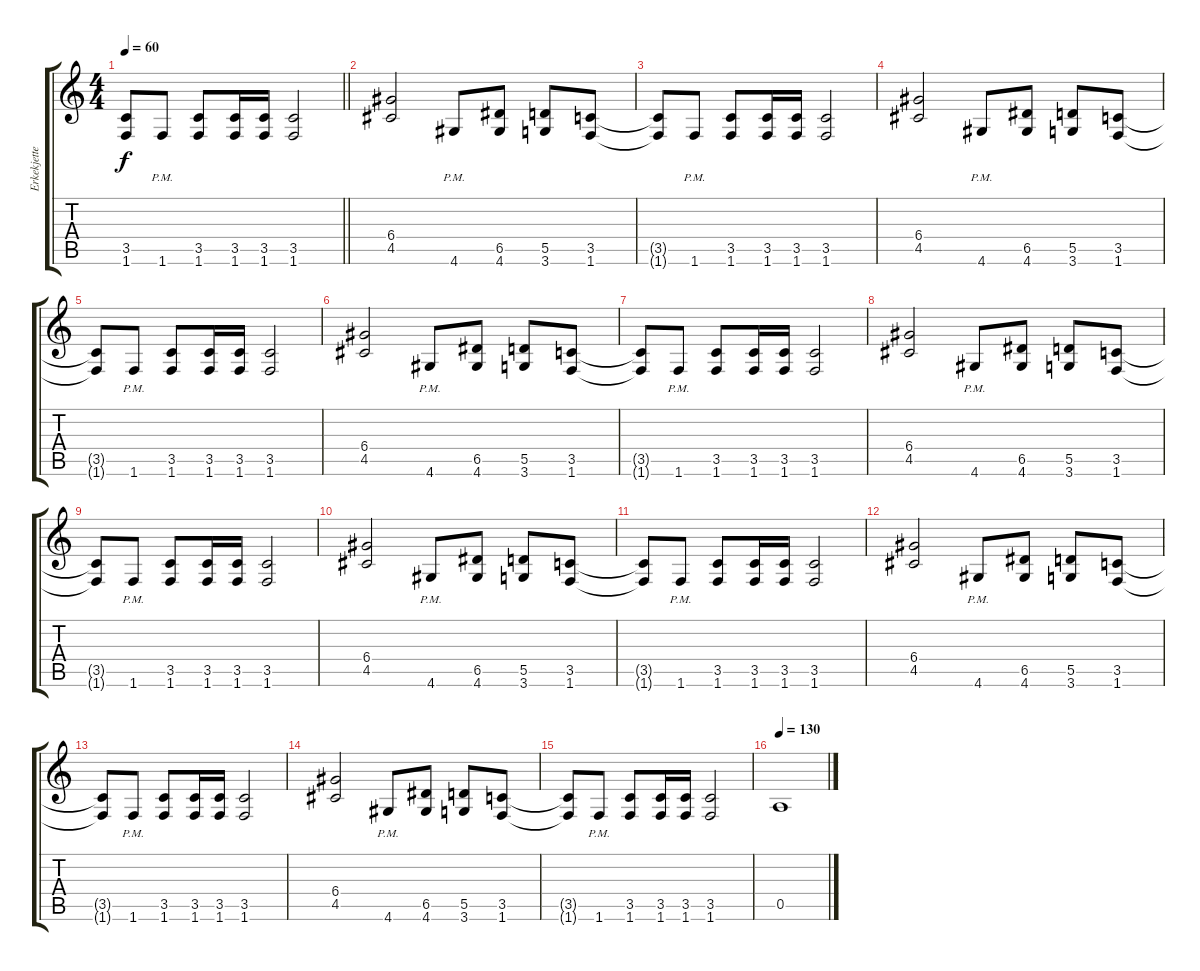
\track ("Erkekjetter Silenoz" "Erkekjette") {instrument overdrivenguitar}
\staff {score tabs}
\tuning (E4 B3 G3 D3 A2 E2) {hide}
\ts (4 4)
\tempo 60
\clef g2
\barLineRight lightlight
\ks c
(3.5{t} 1.6{t}).8{dy f} 1.6{pm}.8 (3.5 1.6).8 (3.5 1.6).16 (3.5 1.6).16 (3.5 1.6).2 |
\section ("" "")
(6.4 4.5).2 4.6{pm}.8 (6.5 4.6).8 (5.5 3.6).8 (3.5 1.6).8 |
(3.5{t} 1.6{t}).8 1.6{pm}.8 (3.5 1.6).8 (3.5 1.6).16 (3.5 1.6).16 (3.5 1.6).2 |
(6.4 4.5).2 4.6{pm}.8 (6.5 4.6).8 (5.5 3.6).8 (3.5 1.6).8 |
(3.5{t} 1.6{t}).8 1.6{pm}.8 (3.5 1.6).8 (3.5 1.6).16 (3.5 1.6).16 (3.5 1.6).2 |
(6.4 4.5).2 4.6{pm}.8 (6.5 4.6).8 (5.5 3.6).8 (3.5 1.6).8 |
(3.5{t} 1.6{t}).8 1.6{pm}.8 (3.5 1.6).8 (3.5 1.6).16 (3.5 1.6).16 (3.5 1.6).2 |
(6.4 4.5).2 4.6{pm}.8 (6.5 4.6).8 (5.5 3.6).8 (3.5 1.6).8 |
(3.5{t} 1.6{t}).8 1.6{pm}.8 (3.5 1.6).8 (3.5 1.6).16 (3.5 1.6).16 (3.5 1.6).2 |
(6.4 4.5).2 4.6{pm}.8 (6.5 4.6).8 (5.5 3.6).8 (3.5 1.6).8 |
(3.5{t} 1.6{t}).8 1.6{pm}.8 (3.5 1.6).8 (3.5 1.6).16 (3.5 1.6).16 (3.5 1.6).2 |
(6.4 4.5).2 4.6{pm}.8 (6.5 4.6).8 (5.5 3.6).8 (3.5 1.6).8 |
(3.5{t} 1.6{t}).8 1.6{pm}.8 (3.5 1.6).8 (3.5 1.6).16 (3.5 1.6).16 (3.5 1.6).2 |
(6.4 4.5).2 4.6{pm}.8 (6.5 4.6).8 (5.5 3.6).8 (3.5 1.6).8 |
(3.5{t} 1.6{t}).8 1.6{pm}.8 (3.5 1.6).8 (3.5 1.6).16 (3.5 1.6).16 (3.5 1.6).2 |
\tempo 130
0.5.1
